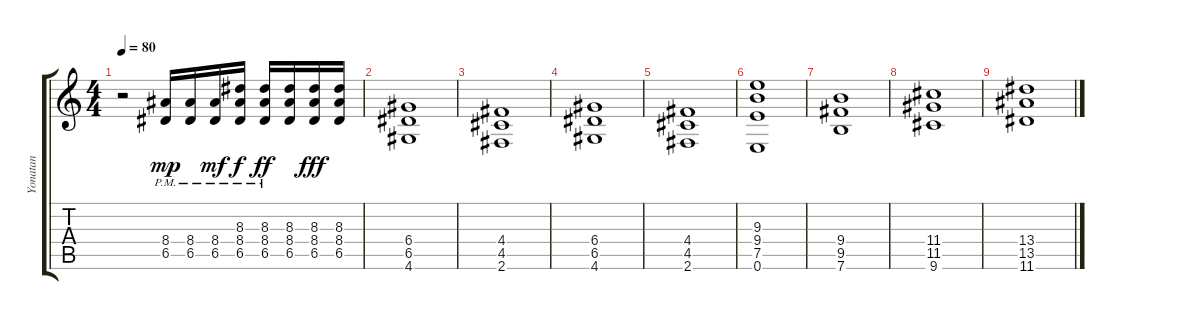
\track ("Yonatan" "Yonatan") {instrument overdrivenguitar}
\staff {score tabs}
\tuning (E4 B3 G3 D3 A2 E2) {hide}
\ts (4 4)
\tempo 80
\clef g2
\ks c
r.2{dy mp} (8.4{pm} 6.5{pm}).16 (8.4{pm} 6.5{pm}).16 (8.4{pm} 6.5{pm}).16{dy mf} (8.3{pm} 8.4 6.5{pm}).16{dy f} (8.3{pm} 8.4{pm} 6.5).16{dy ff} (8.3 8.4 6.5).16 (8.3 8.4 6.5).16{dy fff} (8.3 8.4 6.5).16 |
(6.4 6.5 4.6).1 |
(4.4 4.5 2.6).1 |
(6.4 6.5 4.6).1 |
(4.4 4.5 2.6).1 |
(9.3 9.4 7.5 0.6).1 |
(9.4 9.5 7.6).1 |
(11.4 11.5 9.6).1 |
(13.4 13.5 11.6).1
